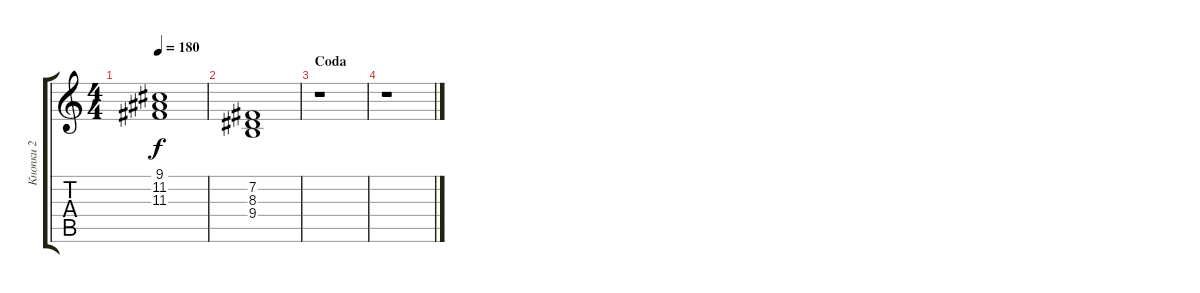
\track ("Кнопки 2" "Кнопки 2") {instrument choiraahs}
\staff {score tabs}
\tuning (E4 B3 G3 D3 A2 E2) {hide}
\ts (4 4)
\tempo 180
\clef g2
\ks c
(9.1 11.2 11.3).1{dy f} |
(7.2 8.3 9.4).1 |
\section ("" "Coda")
r.1 |
r.1
